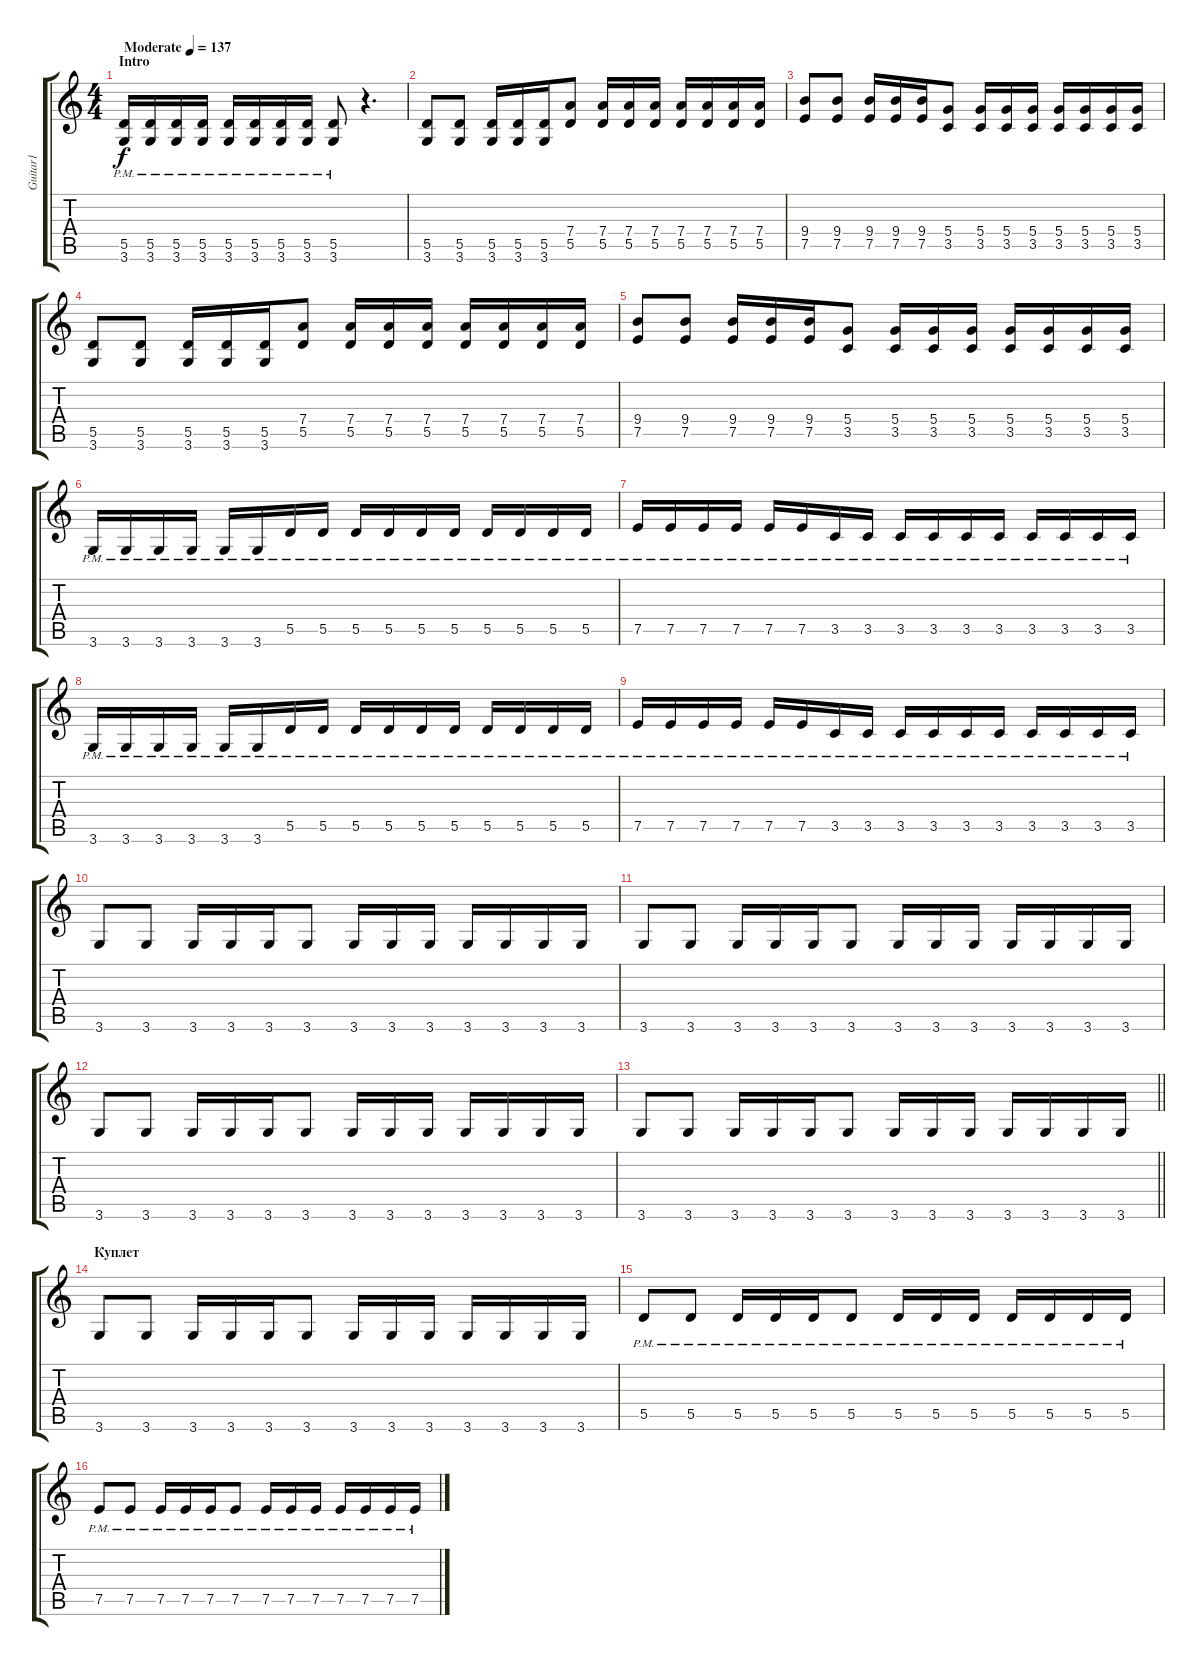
\track ("Guitar1" "Guitar1") {instrument distortionguitar}
\staff {score tabs}
\tuning (E4 B3 G3 D3 A2 E2) {hide}
\ts (4 4)
\section ("" "Intro")
\tempo (137 "Moderate")
\clef g2
\ks c
(5.5{pm} 3.6{pm}).16{dy f instrument distortionguitar} (5.5{pm} 3.6{pm}).16 (5.5{pm} 3.6{pm}).16 (5.5{pm} 3.6{pm}).16 (5.5{pm} 3.6{pm}).16 (5.5{pm} 3.6{pm}).16 (5.5{pm} 3.6{pm}).16 (5.5{pm} 3.6{pm}).16 (5.5{pm} 3.6{pm}).8 r.4{d} |
(5.5 3.6).8 (5.5 3.6).8 (5.5 3.6).16 (5.5 3.6).16 (5.5 3.6).16 (7.4 5.5).8 (7.4 5.5).16 (7.4 5.5).16 (7.4 5.5).16 (7.4 5.5).16 (7.4 5.5).16 (7.4 5.5).16 (7.4 5.5).16 |
(9.4 7.5).8 (9.4 7.5).8 (9.4 7.5).16 (9.4 7.5).16 (9.4 7.5).16 (5.4 3.5).8 (5.4 3.5).16 (5.4 3.5).16 (5.4 3.5).16 (5.4 3.5).16 (5.4 3.5).16 (5.4 3.5).16 (5.4 3.5).16 |
(5.5 3.6).8 (5.5 3.6).8 (5.5 3.6).16 (5.5 3.6).16 (5.5 3.6).16 (7.4 5.5).8 (7.4 5.5).16 (7.4 5.5).16 (7.4 5.5).16 (7.4 5.5).16 (7.4 5.5).16 (7.4 5.5).16 (7.4 5.5).16 |
(9.4 7.5).8 (9.4 7.5).8 (9.4 7.5).16 (9.4 7.5).16 (9.4 7.5).16 (5.4 3.5).8 (5.4 3.5).16 (5.4 3.5).16 (5.4 3.5).16 (5.4 3.5).16 (5.4 3.5).16 (5.4 3.5).16 (5.4 3.5).16 |
3.6{pm}.16 3.6{pm}.16 3.6{pm}.16 3.6{pm}.16 3.6{pm}.16 3.6{pm}.16 5.5{pm}.16 5.5{pm}.16 5.5{pm}.16 5.5{pm}.16 5.5{pm}.16 5.5{pm}.16 5.5{pm}.16 5.5{pm}.16 5.5{pm}.16 5.5{pm}.16 |
7.5{pm}.16 7.5{pm}.16 7.5{pm}.16 7.5{pm}.16 7.5{pm}.16 7.5{pm}.16 3.5{pm}.16 3.5{pm}.16 3.5{pm}.16 3.5{pm}.16 3.5{pm}.16 3.5{pm}.16 3.5{pm}.16 3.5{pm}.16 3.5{pm}.16 3.5{pm}.16 |
3.6{pm}.16 3.6{pm}.16 3.6{pm}.16 3.6{pm}.16 3.6{pm}.16 3.6{pm}.16 5.5{pm}.16 5.5{pm}.16 5.5{pm}.16 5.5{pm}.16 5.5{pm}.16 5.5{pm}.16 5.5{pm}.16 5.5{pm}.16 5.5{pm}.16 5.5{pm}.16 |
7.5{pm}.16 7.5{pm}.16 7.5{pm}.16 7.5{pm}.16 7.5{pm}.16 7.5{pm}.16 3.5{pm}.16 3.5{pm}.16 3.5{pm}.16 3.5{pm}.16 3.5{pm}.16 3.5{pm}.16 3.5{pm}.16 3.5{pm}.16 3.5{pm}.16 3.5{pm}.16 |
3.6.8 3.6.8 3.6.16 3.6.16 3.6.16 3.6.8 3.6.16 3.6.16 3.6.16 3.6.16 3.6.16 3.6.16 3.6.16 |
3.6.8 3.6.8 3.6.16 3.6.16 3.6.16 3.6.8 3.6.16 3.6.16 3.6.16 3.6.16 3.6.16 3.6.16 3.6.16 |
3.6.8 3.6.8 3.6.16 3.6.16 3.6.16 3.6.8 3.6.16 3.6.16 3.6.16 3.6.16 3.6.16 3.6.16 3.6.16 |
\barLineRight lightlight
3.6.8 3.6.8 3.6.16 3.6.16 3.6.16 3.6.8 3.6.16 3.6.16 3.6.16 3.6.16 3.6.16 3.6.16 3.6.16 |
\section ("" "Куплет")
3.6.8 3.6.8 3.6.16 3.6.16 3.6.16 3.6.8 3.6.16 3.6.16 3.6.16 3.6.16 3.6.16 3.6.16 3.6.16 |
5.5{pm}.8 5.5{pm}.8 5.5{pm}.16 5.5{pm}.16 5.5{pm}.16 5.5{pm}.8 5.5{pm}.16 5.5{pm}.16 5.5{pm}.16 5.5{pm}.16 5.5{pm}.16 5.5{pm}.16 5.5{pm}.16 |
7.5{pm}.8 7.5{pm}.8 7.5{pm}.16 7.5{pm}.16 7.5{pm}.16 7.5{pm}.8 7.5{pm}.16 7.5{pm}.16 7.5{pm}.16 7.5{pm}.16 7.5{pm}.16 7.5{pm}.16 7.5{pm}.16
